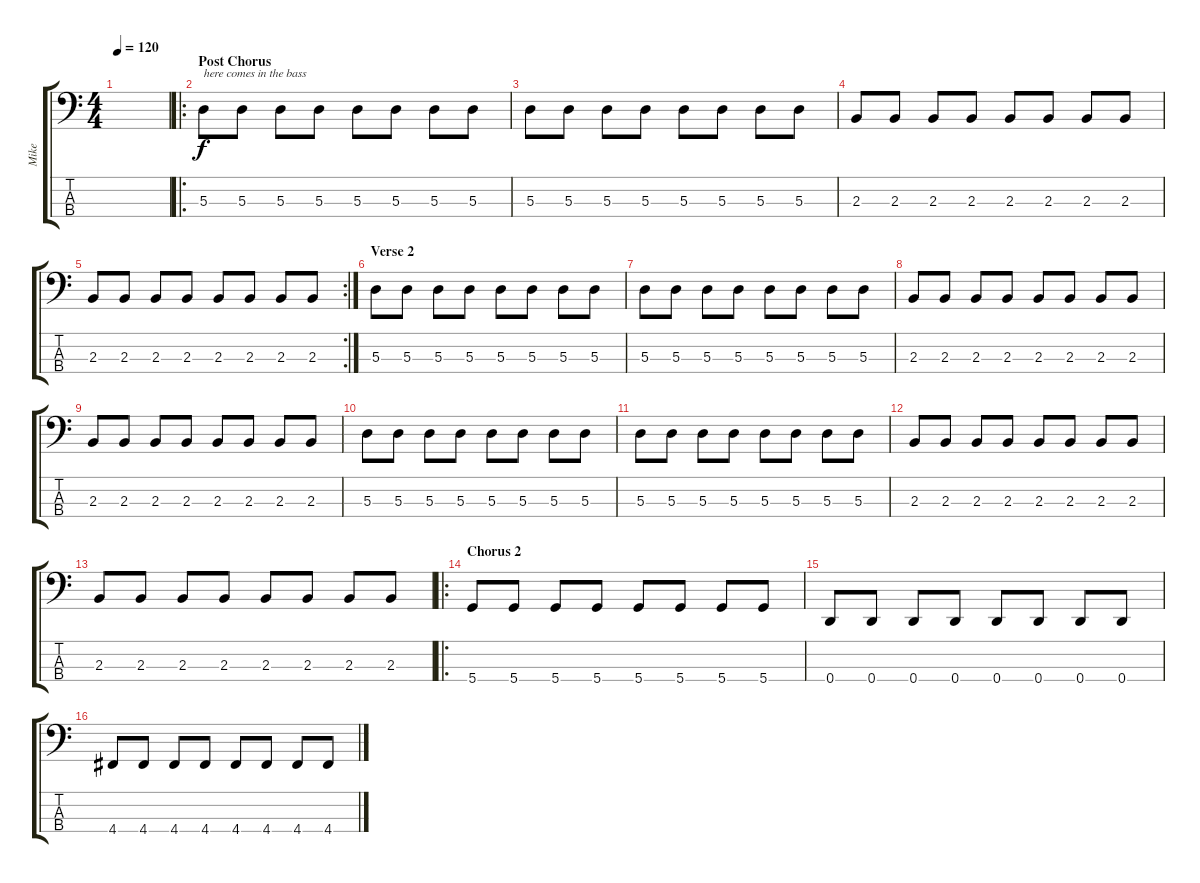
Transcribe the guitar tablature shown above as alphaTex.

\track ("Mike" "Mike") {instrument electricbasspick}
\staff {score tabs}
\tuning (G2 D2 A1 D1) {hide}
\ts (4 4)
\tempo 120
\clef f4
\ks c
|
\ro
\section ("" "Post Chorus")
5.3.8{txt "here comes in the bass"} 5.3.8 5.3.8 5.3.8 5.3.8 5.3.8 5.3.8 5.3.8 |
5.3.8 5.3.8 5.3.8 5.3.8 5.3.8 5.3.8 5.3.8 5.3.8 |
2.3.8 2.3.8 2.3.8 2.3.8 2.3.8 2.3.8 2.3.8 2.3.8 |
\rc 2
2.3.8 2.3.8 2.3.8 2.3.8 2.3.8 2.3.8 2.3.8 2.3.8 |
\section ("" "Verse 2")
5.3.8 5.3.8 5.3.8 5.3.8 5.3.8 5.3.8 5.3.8 5.3.8 |
5.3.8 5.3.8 5.3.8 5.3.8 5.3.8 5.3.8 5.3.8 5.3.8 |
2.3.8 2.3.8 2.3.8 2.3.8 2.3.8 2.3.8 2.3.8 2.3.8 |
2.3.8 2.3.8 2.3.8 2.3.8 2.3.8 2.3.8 2.3.8 2.3.8 |
5.3.8 5.3.8 5.3.8 5.3.8 5.3.8 5.3.8 5.3.8 5.3.8 |
5.3.8 5.3.8 5.3.8 5.3.8 5.3.8 5.3.8 5.3.8 5.3.8 |
2.3.8 2.3.8 2.3.8 2.3.8 2.3.8 2.3.8 2.3.8 2.3.8 |
2.3.8 2.3.8 2.3.8 2.3.8 2.3.8 2.3.8 2.3.8 2.3.8 |
\ro
\section ("" "Chorus 2")
5.4.8 5.4.8 5.4.8 5.4.8 5.4.8 5.4.8 5.4.8 5.4.8 |
0.4.8 0.4.8 0.4.8 0.4.8 0.4.8 0.4.8 0.4.8 0.4.8 |
4.4.8 4.4.8 4.4.8 4.4.8 4.4.8 4.4.8 4.4.8 4.4.8
